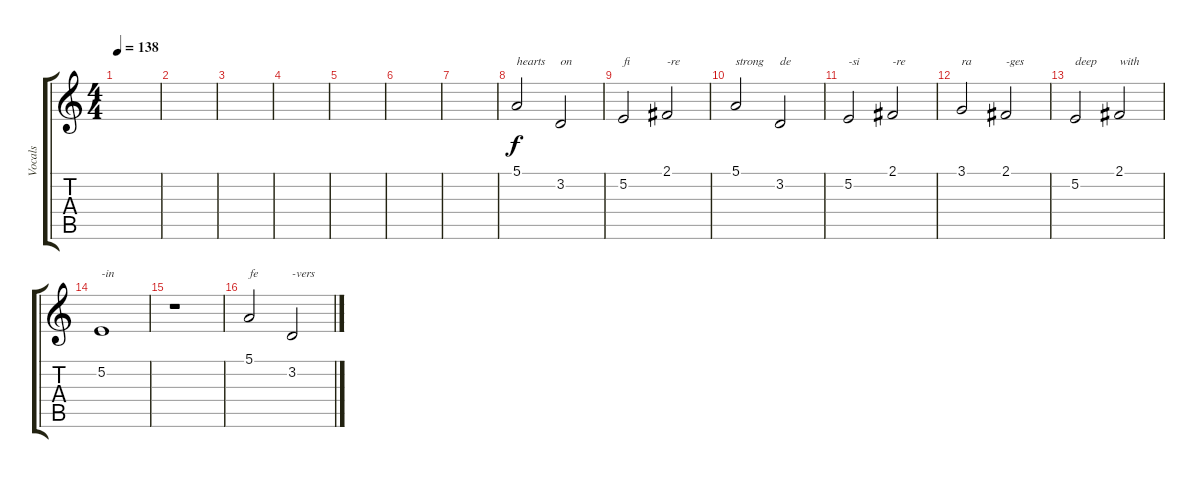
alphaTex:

\track ("Vocals" "Vocals") {instrument tenorsax}
\staff {score tabs}
\tuning (E4 B3 G3 D3 A2 E2) {hide}
\ts (4 4)
\tempo 138
\clef g2
\ks c
|
|
|
|
|
|
|
5.1.2{txt "hearts"} 3.2.2{txt "on"} |
5.2.2{txt "fi"} 2.1.2{txt "-re"} |
5.1.2{txt "strong"} 3.2.2{txt "de"} |
5.2.2{txt "-si"} 2.1.2{txt "-re"} |
3.1.2{txt "ra"} 2.1.2{txt "-ges"} |
5.2.2{txt "deep"} 2.1.2{txt "with"} |
5.2.1{txt "-in"} |
r.1 |
5.1.2{txt "fe"} 3.2.2{txt "-vers"}
